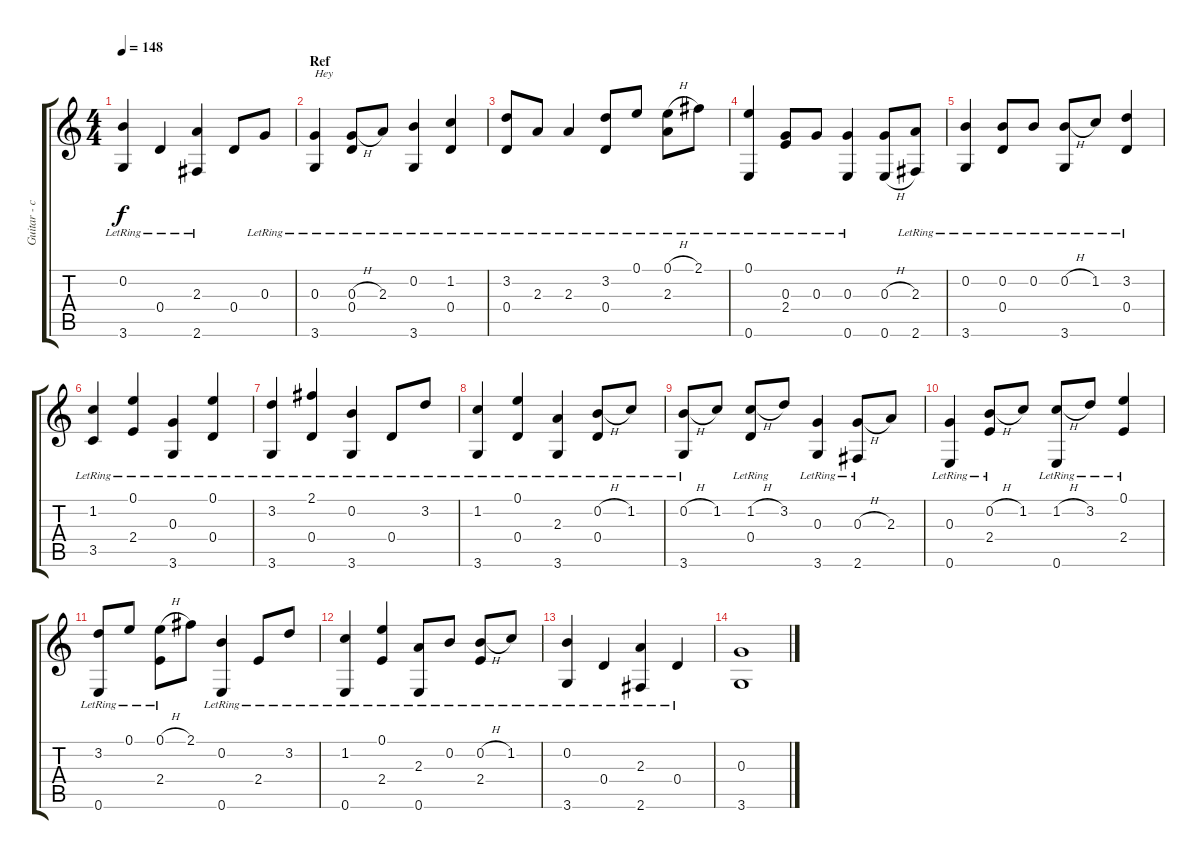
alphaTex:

\track ("Guitar - capo 7#" "Guitar - c") {instrument acousticguitarnylon}
\staff {score tabs}
\tuning (E4 B3 G3 D3 A2 E2) {hide}
\ts (4 4)
\tempo 148
\clef g2
\ks c
(0.2{lr} 3.6{lr}).4{dy f} 0.4{lr}.4 (2.3{lr} 2.6{lr}).4 0.4.8 0.3{lr}.8 |
\section ("" "Ref")
(0.3{lr} 3.6{lr}).4{txt "Hey"} (0.3{h} 0.4{lr}).8 2.3{lr}.8 (0.2{lr} 3.6{lr}).4 (1.2{lr} 0.4{lr}).4 |
(3.2{lr} 0.4{lr}).8 2.3{lr}.8 2.3{lr}.4 (3.2{lr} 0.4{lr}).8 0.1{lr}.8 (0.1{h} 2.3{lr}).8 2.1{lr}.8 |
(0.1{lr} 0.6{lr}).4 (0.3{lr} 2.4{lr}).8 0.3{lr}.8 (0.3{lr} 0.6{lr}).4 (0.3{h} 0.6{h}).8 (2.3{lr} 2.6{lr}).8 |
(0.2{lr} 3.6{lr}).4 (0.2{lr} 0.4{lr}).8 0.2{lr}.8 (0.2{h} 3.6{lr}).8 1.2{lr}.8 (3.2{lr} 0.4{lr}).4 |
(1.2{lr} 3.5{lr}).4 (0.1{lr} 2.4{lr}).4 (0.3{lr} 3.6{lr}).4 (0.1{lr} 0.4{lr}).4 |
(3.2{lr} 3.6{lr}).4 (2.1{lr} 0.4{lr}).4 (0.2{lr} 3.6{lr}).4 0.4{lr}.8 3.2{lr}.8 |
(1.2{lr} 3.6{lr}).4 (0.1{lr} 0.4{lr}).4 (2.3{lr} 3.6{lr}).4 (0.2{h} 0.4{lr}).8 1.2{lr}.8 |
(0.2{h} 3.6{lr}).8 1.2.8 (1.2{h} 0.4{lr}).8 3.2.8 (0.3{lr} 3.6{lr}).4 (0.3{h} 2.6{lr}).8 2.3.8 |
(0.3{lr} 0.6{lr}).4 (0.2{h} 2.4{lr}).8 1.2.8 (1.2{h} 0.6{lr}).8 3.2{lr}.8 (0.1{lr} 2.4{lr}).4 |
(3.2{lr} 0.6{lr}).8 0.1{lr}.8 (0.1{h} 2.4{lr}).8 2.1.8 (0.2{lr} 0.6{lr}).4 2.4{lr}.8 3.2{lr}.8 |
(1.2{lr} 0.6{lr}).4 (0.1{lr} 2.4{lr}).4 (2.3{lr} 0.6{lr}).8 0.2{lr}.8 (0.2{h} 2.4{lr}).8 1.2{lr}.8 |
(0.2{lr} 3.6{lr}).4 0.4{lr}.4 (2.3{lr} 2.6{lr}).4 0.4{lr}.4 |
(0.3 3.6).1
